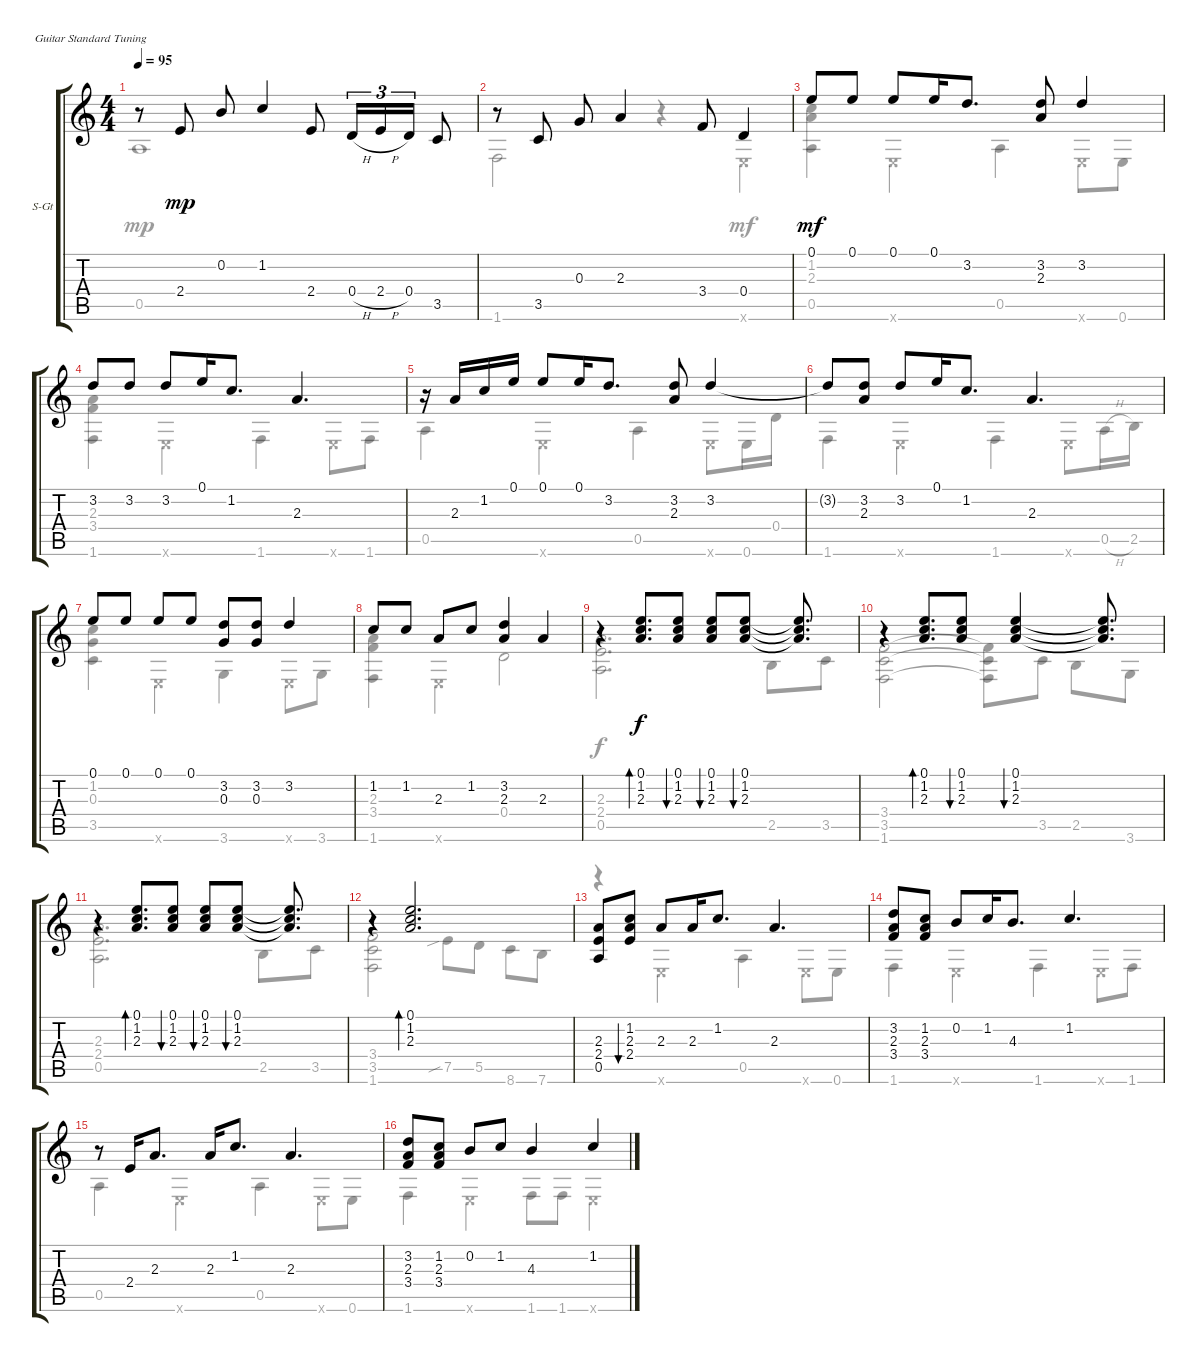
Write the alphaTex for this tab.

\defaultSystemsLayout 4
\bracketExtendMode groupsimilarinstruments
\firstSystemTrackNameOrientation horizontal
\otherSystemsTrackNameOrientation horizontal
\track ("Steel Guitar" "S-Gt") {instrument acousticguitarsteel}
\staff {score tabs}
\tuning (E4 B3 G3 D3 A2 E2)
\voice
\ts (4 4)
\tempo 95
\clef g2
\scale
0.434254
\ks c
r.8{dy mp} 2.4.8 0.2.8 1.2.4 2.4.8 0.4{h}.16{tu (3 2)} 2.4{h}.16{tu (3 2)} 0.4.16{tu (3 2)} 3.5.8 |
\scale
0.253998 r.8 3.5.8 0.3.8 2.3.4 3.4.8 0.4.4 |
\scale
0.311688 0.1.8{dy mf} 0.1.8 0.1.8 0.1.16 3.2.8{d} (3.2 2.3).8 3.2.4 |
3.2.8 3.2.8 3.2.8 0.1.16 1.2.8{d} 2.3.4{d} |
r.16 2.3.16 1.2.16 0.1.16 0.1.8 0.1.16 3.2.8{d} (3.2 2.3).8 3.2.4 |
3.2{t}.8 (3.2 2.3).8 3.2.8 0.1.16 1.2.8{d} 2.3.4{d} |
\scale
0.333324 0.1.8 0.1.8 0.1.8 0.1.8 (3.2 0.3).8 (3.2 0.3).8 3.2.4 |
\scale
0.253953 1.2.8 1.2.8 2.3.8 1.2.8 (3.2 2.3).4 2.3.4 |
\scale
0.412837 r.4 (0.1 1.2 2.3).8{d bd 30 dy f} (2.3 1.2 0.1).8{bu 30} (0.1 1.2 2.3).8{bu 30} (2.3 1.2 0.1).8{bu 30} (2.3{t} 1.2{t} 0.1{t}).8{d} |
r.4 (0.1 1.2 2.3).8{d bd 30} (2.3 1.2 0.1).8{bu 30} (0.1 1.2 2.3).4{bu 30} (1.2{t} 2.3{t} 0.1{t}).8{d} |
r.4 (0.1 1.2 2.3).8{d bd 30} (2.3 1.2 0.1).8{bu 30} (0.1 1.2 2.3).8{bu 30} (2.3 1.2 0.1).8{bu 30} (2.3{t} 1.2{t} 0.1{t}).8{d} |
r.4 (0.1 1.2 2.3).2{d bd 30} |
(0.5 2.4 2.3).8 (2.4 2.3 1.2).8{bu 30} 2.3.8 2.3.16 1.2.8{d} 2.3.4{d} |
(3.2 2.3 3.4).8 (3.4 2.3 1.2).8 0.2.8 1.2.16 4.3.8{d} 1.2.4{d} |
r.8 2.4.16 2.3.8{d} 2.3.16 1.2.8{d} 2.3.4{d} |
\scale
0.308123 (3.2 2.3 3.4).8 (3.4 2.3 1.2).8 0.2.8 1.2.8 4.3.4 1.2.4
\voice
\clef g2
\ottava regular
\simile none
\scale
0.434254
\ks c
0.5.1{dy mp} |
\scale
0.253998 1.6.2 r.4 0.6{x}.4{dy mf} |
\scale
0.311688 (0.5 2.3 1.2).4 0.6{x}.4 0.5.4 0.6{x}.8 0.6.8 |
(1.6 2.3 3.4).4 0.6{x}.4 1.6.4 0.6{x}.8 1.6.8 |
0.5.4 0.6{x}.4 0.5.4 0.6{x}.8 0.6.16 0.4.16 |
1.6.4 0.6{x}.4 1.6.4 0.6{x}.8 0.5{h}.16 2.5.16 |
\scale
0.333324 (3.5 1.2 0.3).4 0.6{x}.4 3.6.4 0.6{x}.8 3.6.8 |
\scale
0.253953 (1.6 2.3 3.4).4 0.6{x}.4 0.4.2 |
\scale
0.412837 (0.5 2.4 2.3).2{d dy f} 2.5.8 3.5.8 |
(1.6 3.5 3.4).2 (3.5{t} 1.6{t} 3.4{t}).8 3.5.8 2.5.8 3.6.8 |
(0.5 2.4 2.3).2{d} 2.5.8 3.5.8 |
(1.6 3.5 3.4).2 7.5{sib}.8 5.5.8 8.6.8 7.6.8 |
r.4 0.6{x}.4 0.5.4 0.6{x}.8 0.6.8 |
1.6.4 0.6{x}.4 1.6.4 0.6{x}.8 1.6.8 |
0.5.4 0.6{x}.4 0.5.4 0.6{x}.8 0.6.8 |
\scale
0.308123 1.6.4 0.6{x}.4 1.6.8 1.6.8 0.6{x}.4
